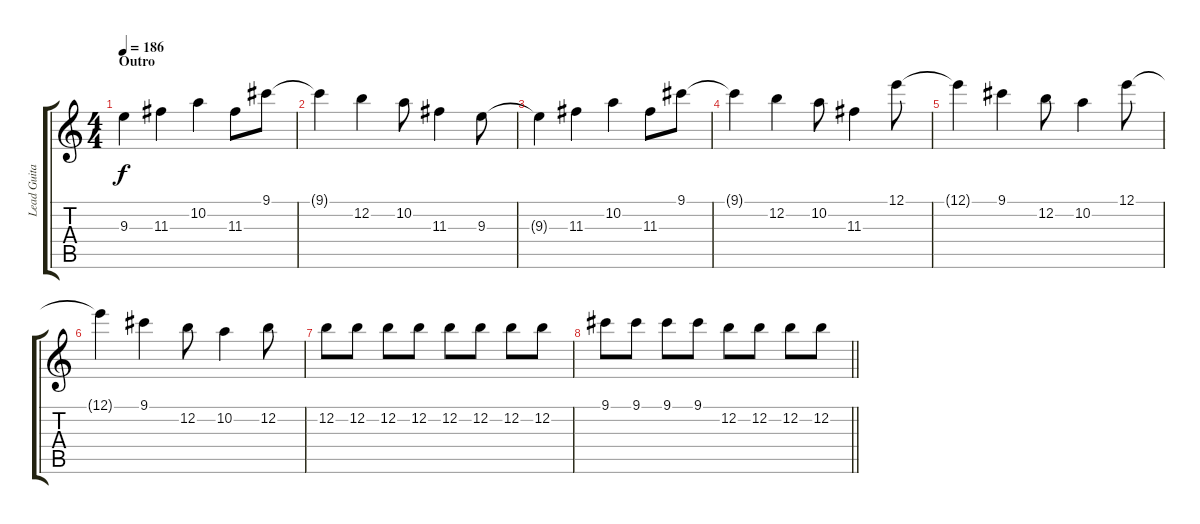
\track ("Lead Guitar" "Lead Guita") {instrument overdrivenguitar}
\staff {score tabs}
\tuning (E4 B3 G3 D3 A2 D2) {hide}
\ts (4 4)
\section ("" "Outro")
\tempo 186
\clef g2
\ks c
9.3.4{dy f} 11.3.4 10.2.4 11.3.8 9.1.8 |
9.1{t}.4 12.2.4 10.2.8 11.3.4 9.3.8 |
9.3{t}.4 11.3.4 10.2.4 11.3.8 9.1.8 |
9.1{t}.4 12.2.4 10.2.8 11.3.4 12.1.8 |
12.1{t}.4 9.1.4 12.2.8 10.2.4 12.1.8 |
12.1{t}.4 9.1.4 12.2.8 10.2.4 12.2.8 |
12.2.8 12.2.8 12.2.8 12.2.8 12.2.8 12.2.8 12.2.8 12.2.8 |
\barLineRight lightlight
9.1.8 9.1.8 9.1.8 9.1.8 12.2.8 12.2.8 12.2.8 12.2.8
